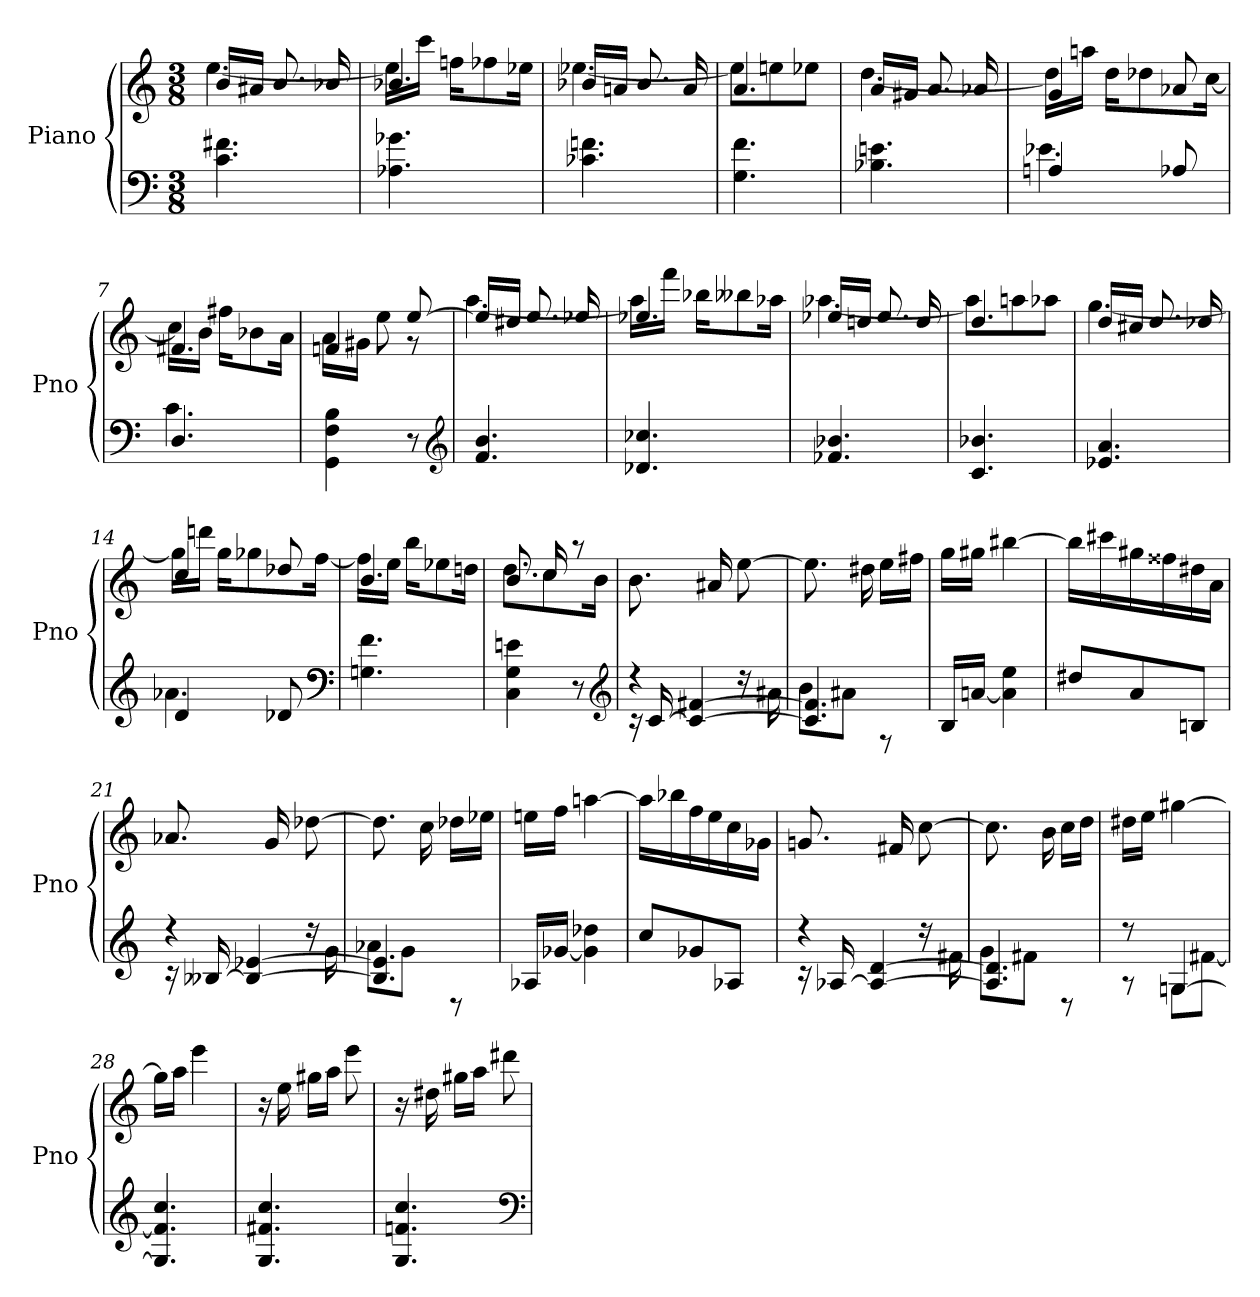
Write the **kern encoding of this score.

**kern	**kern
*part1	*part1
*staff2	*staff1
*I"Piano	*
*I'Pno	*
*clefF4	*clefG2
*k[]	*k[]
*C:	*C:
*M3/8	*M3/8
=1	=1
*	*^
4.c 4.f#X	16bLL	[4.ee
.	16a#XJJ	.
.	8.b	.
.	16b-X	.
=2	=2	=2
4.A-X 4.g-X	4.b-X	16eeLL]
.	.	16cccJJ
.	.	16ffnKL
.	.	8ff-X
.	.	16ee-XJk
=3	=3	=3
4.c-X 4.fn	16b-XLL	[4.ee-X
.	16anJJ	.
.	8.b-	.
.	16a	.
=4	=4	=4
4.G 4.f	4.a	8ee-L]
.	.	8een
.	.	8ee-XJ
=5	=5	=5
4.B-X 4.en	16aLL	[4.dd
.	16g#XJJ	.
.	8.a	.
.	16a-X	.
=6	=6	=6
*^	*	*
4An	4.e-X	4g	16ddLL]
.	.	.	16aanJJ
.	.	.	16ddKL
.	.	.	8dd-X
8A-X	.	8a-X	.
.	.	.	[16ccJk
=7	=7	=7	=7
4.D	4.c	4.f#X	16ccLL]
.	.	.	16bJJ
.	.	.	16ff#XKL
.	.	.	8b-X
.	.	.	16aJk
*v	*v	*	*
=8	=8	=8
4GG 4F 4B	4fn	16aLL
.	.	16g#XJJ
.	.	8ee
8r	[8ee	8r
*clefG2	*	*
=9	=9	=9
4.f 4.b	16eeLL]	[4.aa
.	16dd#XJJ	.
.	8.ee	.
.	16ee-X	.
=10	=10	=10
4.d-X 4.cc-X	4.ee-X	16aaLL]
.	.	16fffJJ
.	.	16bb-XKL
.	.	8bb--X
.	.	16aa-XJk
=11	=11	=11
4.f-X 4.b-X	16ee-XLL	[4.aa-X
.	16ddnJJ	.
.	8.ee-	.
.	16dd	.
=12	=12	=12
4.c 4.b-X	4.dd	8aa-L]
.	.	8aan
.	.	8aa-XJ
=13	=13	=13
4.e-X 4.a	16ddLL	[4.gg
.	16cc#XJJ	.
.	8.dd	.
.	16dd-X	.
=14	=14	=14
*^	*	*
4d	4.a-X	4cc	16ggLL]
.	.	.	16dddnJJ
.	.	.	16ggKL
.	.	.	8gg-X
8d-X	.	8dd-X	.
.	.	.	[16ffJk
*v	*v	*	*
*clefF4	*	*
=15	=15	=15
4.Gn 4.f	4.b	16ffLL]
.	.	16eeJJ
.	.	16bbKL
.	.	8ee-X
.	.	16ddnJk
=16	=16	=16
4C 4G 4en	8.b	8.ddL
.	16cc	8cc
8r	8r	.
.	.	16bJk
*	*v	*v
*clefG2	*
=17	=17
*^	*
16rc	4rdd	8.b
[16c	.	.
4c_ [4f#X	.	.
.	.	16a#X
.	16rdd	[8ee
.	16a#X	.
=18	=18	=18
4.c] 4.f#]	8bL	8.ee]
.	8a#XJ	.
.	.	16dd#X
.	8r	16eeLL
.	.	16ff#XJJ
*v	*v	*
=19	=19
16BLL	16ggLL
[16anJJ	16gg#XJJ
4a] 4ee	[4bb#X
=20	=20
8dd#XL	16bb#LL]
.	16ccc#X
8a	16gg#X
.	16ff##X
8BnJ	16dd#X
.	16aJJ
=21	=21
*^	*
16rc	4rdd	8.a-X
[16B--X	.	.
4B--_ [4e-X	.	.
.	.	16g
.	16rdd	[8dd-X
.	16g	.
=22	=22	=22
4.B--] 4.e-]	8a-XL	8.dd-]
.	8gJ	.
.	.	16cc
.	8r	16dd-XLL
.	.	16ee-XJJ
*v	*v	*
=23	=23
16A-XLL	16eenLL
[16g-XJJ	16ffJJ
4g-] 4dd-X	[4aan
=24	=24
8ccL	16aaLL]
.	16bb-X
8g-X	16ff
.	16ee
8A-XJ	16cc
.	16g-XJJ
=25	=25
*^	*
16rc	4rdd	8.gn
[16A-X	.	.
4A-_ [4d	.	.
.	.	16f#X
.	16rdd	[8cc
.	16f#X	.
=26	=26	=26
4.A-] 4.d]	8gL	8.cc]
.	8f#XJ	.
.	.	16b
.	8r	16ccLL
.	.	16ddJJ
=27	=27	=27
8r	8r	16dd#XLL
.	.	16eeJJ
[4G	8GnL	[4gg#X
.	[8f#XJ	.
*v	*v	*
=28	=28
4.G] 4.f#] 4.cc	16gg#LL]
.	16aaJJ
.	4eee
=29	=29
4.G 4.f#X 4.cc	16r
.	16ee
.	16gg#XLL
.	16aaJJ
.	8eee
=30	=30
4.G 4.fn 4.cc	16r
.	16dd#X
.	16gg#XLL
.	16aaJJ
.	8ddd#X
*clefF4	*
=	=
*-	*-
